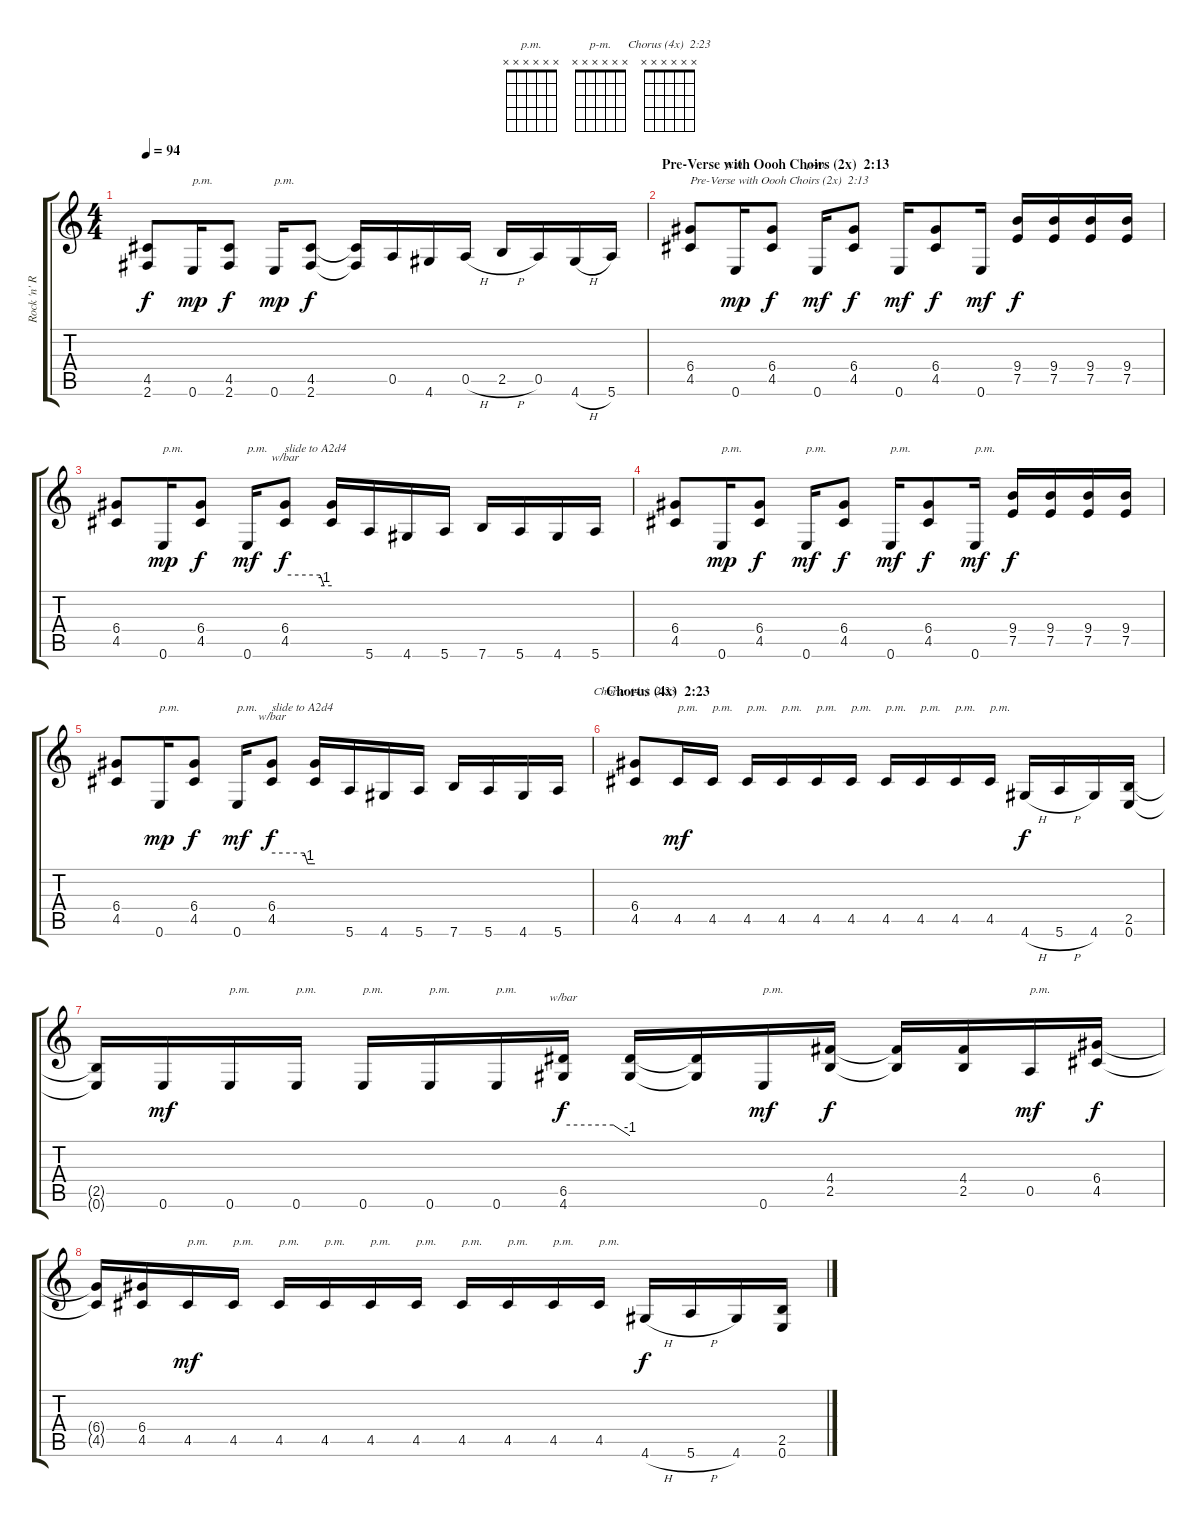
\track ("Rock 'n' Rolf (left Guitar)" "Rock 'n' R") {instrument distortionguitar}
\staff {score tabs}
\tuning (E4 B3 G3 D3 A2 E2) {hide}
\chord ("p.m." x x x x x x)
\chord ("p-m." x x x x x x)
\chord ("Chorus (4x)  2:23" x x x x x x)
\ts (4 4)
\tempo 94
\clef g2
\ks c
(4.5 2.6).8{dy f} 0.6.16{txt "p.m." dy mp} (4.5 2.6).8{dy f} 0.6.16{txt "p.m." dy mp} (4.5 2.6).8{dy f} (4.5{t} 2.6{t}).16 0.5.16 4.6.16 0.5{h}.16 2.5{h}.16 0.5.16 4.6{h}.16 5.6.16 |
\section ("" "Pre-Verse with Oooh Choirs (2x)  2:13")
(6.4 4.5).8{txt "Pre-Verse with Oooh Choirs (2x)  2:13"} 0.6.16{ch "p.m." dy mp} (6.4 4.5).8{dy f} 0.6.16{ch "p-m." dy mf} (6.4 4.5).8{dy f} 0.6.16{dy mf} (6.4 4.5).8{dy f} 0.6.16{dy mf} (9.4 7.5).16{dy f} (9.4 7.5).16 (9.4 7.5).16 (9.4 7.5).16 |
(6.4 4.5).8 0.6.16{txt "p.m." dy mp} (6.4 4.5).8{dy f} 0.6.16{txt "p.m." dy mf} (6.4 4.5).8{tbe (custom default 0 0 45 0 50 -4 60 -4) txt "slide to A2d4" dy f} (6.4{t} 4.5{t}).16 5.6.16 4.6.16 5.6.16 7.6.16 5.6.16 4.6.16 5.6.16 |
(6.4 4.5).8 0.6.16{txt "p.m." dy mp} (6.4 4.5).8{dy f} 0.6.16{txt "p.m." dy mf} (6.4 4.5).8{dy f} 0.6.16{txt "p.m." dy mf} (6.4 4.5).8{dy f} 0.6.16{txt "p.m." dy mf} (9.4 7.5).16{dy f} (9.4 7.5).16 (9.4 7.5).16 (9.4 7.5).16 |
(6.4 4.5).8 0.6.16{txt "p.m." dy mp} (6.4 4.5).8{dy f} 0.6.16{txt "p.m." dy mf} (6.4 4.5).8{tbe (custom default 0 0 45 0 50 -4 60 -4) txt "slide to A2d4" dy f} (6.4{t} 4.5{t}).16 5.6.16 4.6.16 5.6.16 7.6.16 5.6.16 4.6.16 5.6.16 |
\section ("" "Chorus (4x)  2:23")
(6.4 4.5).8{ch "Chorus (4x)  2:23"} 4.5.16{txt "p.m." dy mf} 4.5.16{txt "p.m."} 4.5.16{txt "p.m."} 4.5.16{txt "p.m."} 4.5.16{txt "p.m."} 4.5.16{txt "p.m."} 4.5.16{txt "p.m."} 4.5.16{txt "p.m."} 4.5.16{txt "p.m."} 4.5.16{txt "p.m."} 4.6{h}.16{dy f} 5.6{h}.16 4.6.16 (2.5 0.6).16 |
(2.5{t} 0.6{t}).16 0.6.16{dy mf} 0.6.16{txt "p.m."} 0.6.16{txt "p.m."} 0.6.16{txt "p.m."} 0.6.16{txt "p.m."} 0.6.16{txt "p.m."} (6.5 4.6).16{tbe (custom default 0 0 45 0 60 -4) dy f} (6.5{t} 4.6{t}).16 (6.5{t} 4.6{t}).16 0.6.16{txt "p.m." dy mf} (4.4 2.5).16{dy f} (4.4{t} 2.5{t}).16 (4.4 2.5).16 0.5.16{txt "p.m." dy mf} (6.4 4.5).16{dy f} |
(6.4{t} 4.5{t}).16 (6.4 4.5).16 4.5.16{txt "p.m." dy mf} 4.5.16{txt "p.m."} 4.5.16{txt "p.m."} 4.5.16{txt "p.m."} 4.5.16{txt "p.m."} 4.5.16{txt "p.m."} 4.5.16{txt "p.m."} 4.5.16{txt "p.m."} 4.5.16{txt "p.m."} 4.5.16{txt "p.m."} 4.6{h}.16{dy f} 5.6{h}.16 4.6.16 (2.5 0.6).16
